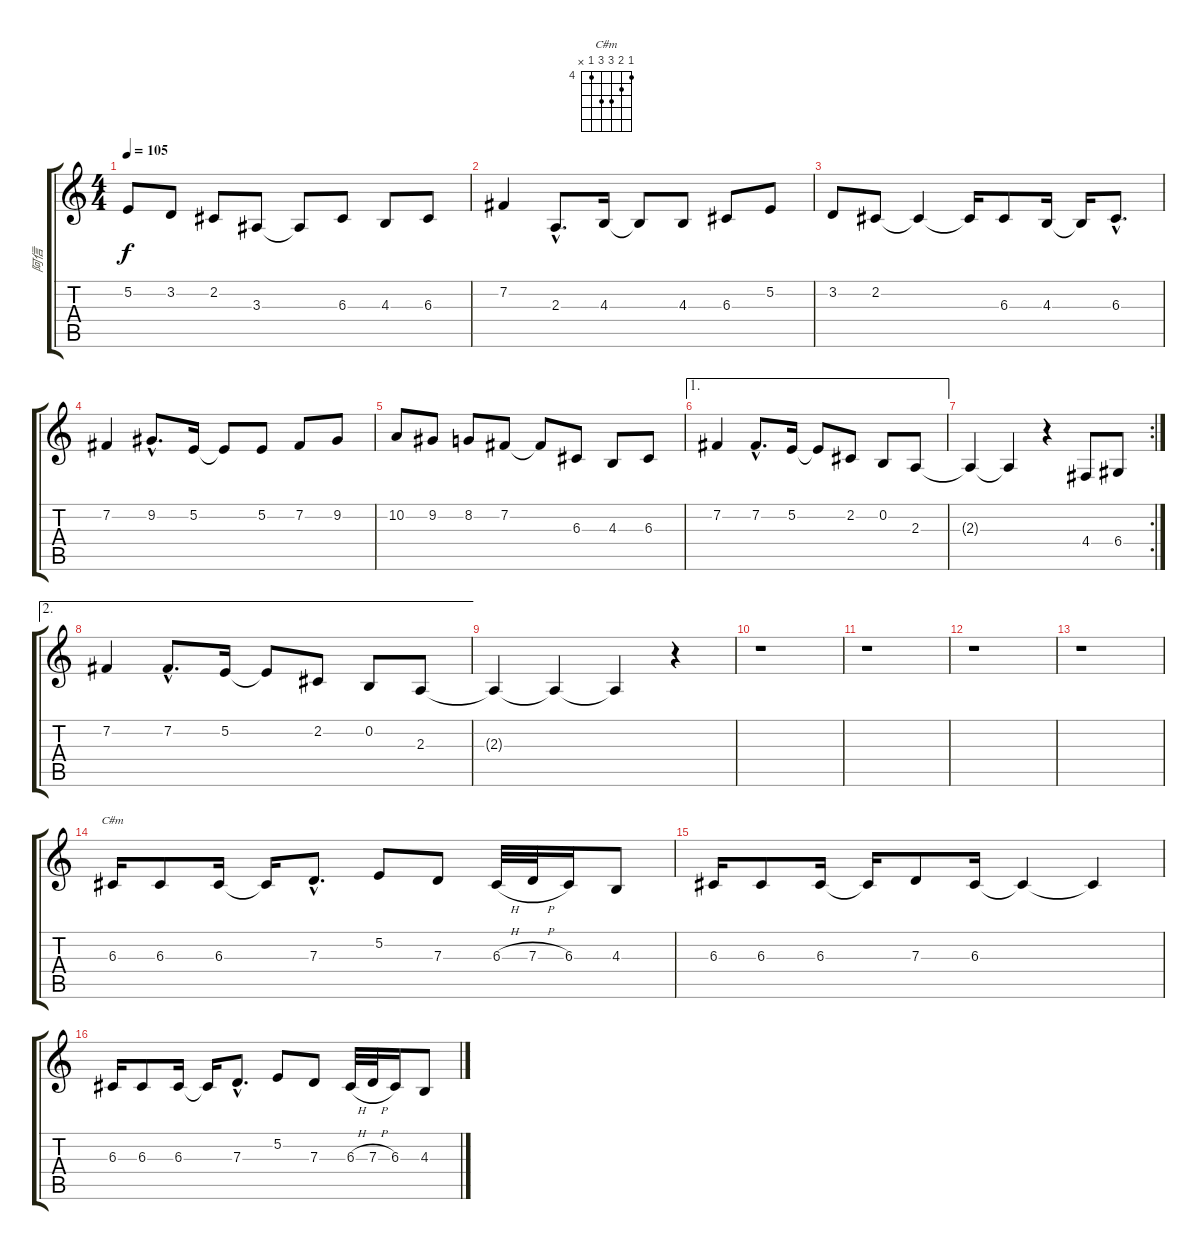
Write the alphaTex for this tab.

\track ("阿信" "阿信") {instrument harmonica}
\staff {score tabs}
\tuning (E4 B3 G3 D3 A2 E2) {hide}
\chord ("C#m" 4 5 6 6 4 x) {firstfret 4}
\ts (4 4)
\tempo 105
\clef g2
\ks c
5.2.8{dy f} 3.2.8 2.2.8 3.3.8 3.3{t}.8 6.3.8 4.3.8 6.3.8 |
7.2.4 2.3{hac}.8{d} 4.3.16 4.3{t}.8 4.3.8 6.3.8 5.2.8 |
3.2.8 2.2.8 2.2{t}.4 2.2{t}.16 6.3.8 4.3.16 4.3{t}.16 6.3{hac}.8{d} |
7.2.4 9.2{hac}.8{d} 5.2.16 5.2{t}.8 5.2.8 7.2.8 9.2.8 |
10.2.8 9.2.8 8.2.8 7.2.8 7.2{t}.8 6.3.8 4.3.8 6.3.8 |
\ae 1
7.2.4 7.2{hac}.8{d} 5.2.16 5.2{t}.8 2.2.8 0.2.8 2.3.8 |
\rc 2
2.3{t}.4 2.3{t}.4 r.4 4.4.8 6.4.8 |
\ae 2
7.2.4 7.2{hac}.8{d} 5.2.16 5.2{t}.8 2.2.8 0.2.8 2.3.8 |
2.3{t}.4 2.3{t}.4 2.3{t}.4 r.4 |
r.1 |
r.1 |
r.1 |
r.1 |
6.3.16{ch "C#m" instrument harmonica} 6.3.8 6.3.16 6.3{t}.16 7.3{hac}.8{d} 5.2.8 7.3.8 6.3{h}.32 7.3{h}.32 6.3.16 4.3.8 |
6.3.16 6.3.8 6.3.16 6.3{t}.16 7.3.8 6.3.16 6.3{t}.4 6.3{t}.4 |
6.3.16 6.3.8 6.3.16 6.3{t}.16 7.3{hac}.8{d} 5.2.8 7.3.8 6.3{h}.32 7.3{h}.32 6.3.16 4.3.8
